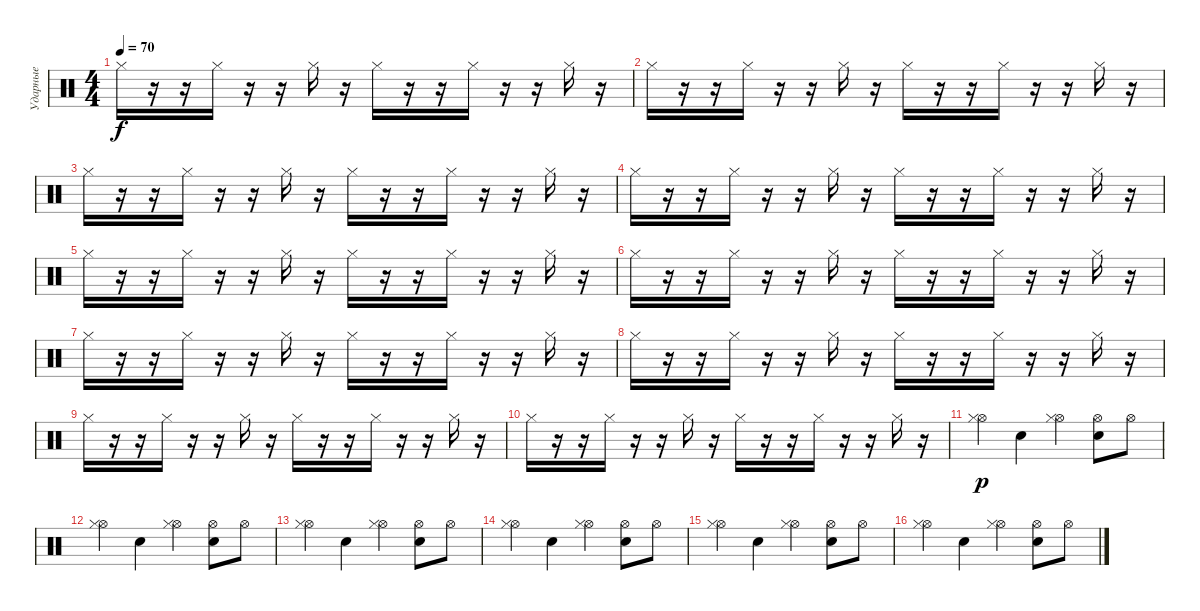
\track ("Ударные" "Ударные") {instrument percussion}
\staff {score}
\articulation defaults
\ts (4 4)
\tempo 70
\clef neutral
\ks c "Hi-Hat (closed)".16{dy f}
r.16 r.16 "Hi-Hat (closed)".16 r.16 r.16 "Hi-Hat (closed)".16 r.16 "Hi-Hat (closed)".16 r.16 r.16 "Hi-Hat (closed)".16 r.16 r.16 "Hi-Hat (closed)".16 r.16 |
"Hi-Hat (closed)".16 r.16 r.16 "Hi-Hat (closed)".16 r.16 r.16 "Hi-Hat (closed)".16 r.16 "Hi-Hat (closed)".16 r.16 r.16 "Hi-Hat (closed)".16 r.16 r.16 "Hi-Hat (closed)".16 r.16 |
"Hi-Hat (closed)".16 r.16 r.16 "Hi-Hat (closed)".16 r.16 r.16 "Hi-Hat (closed)".16 r.16 "Hi-Hat (closed)".16 r.16 r.16 "Hi-Hat (closed)".16 r.16 r.16 "Hi-Hat (closed)".16 r.16 |
"Hi-Hat (closed)".16 r.16 r.16 "Hi-Hat (closed)".16 r.16 r.16 "Hi-Hat (closed)".16 r.16 "Hi-Hat (closed)".16 r.16 r.16 "Hi-Hat (closed)".16 r.16 r.16 "Hi-Hat (closed)".16 r.16 |
"Hi-Hat (closed)".16 r.16 r.16 "Hi-Hat (closed)".16 r.16 r.16 "Hi-Hat (closed)".16 r.16 "Hi-Hat (closed)".16 r.16 r.16 "Hi-Hat (closed)".16 r.16 r.16 "Hi-Hat (closed)".16 r.16 |
"Hi-Hat (closed)".16 r.16 r.16 "Hi-Hat (closed)".16 r.16 r.16 "Hi-Hat (closed)".16 r.16 "Hi-Hat (closed)".16 r.16 r.16 "Hi-Hat (closed)".16 r.16 r.16 "Hi-Hat (closed)".16 r.16 |
"Hi-Hat (closed)".16 r.16 r.16 "Hi-Hat (closed)".16 r.16 r.16 "Hi-Hat (closed)".16 r.16 "Hi-Hat (closed)".16 r.16 r.16 "Hi-Hat (closed)".16 r.16 r.16 "Hi-Hat (closed)".16 r.16 |
"Hi-Hat (closed)".16 r.16 r.16 "Hi-Hat (closed)".16 r.16 r.16 "Hi-Hat (closed)".16 r.16 "Hi-Hat (closed)".16 r.16 r.16 "Hi-Hat (closed)".16 r.16 r.16 "Hi-Hat (closed)".16 r.16 |
"Hi-Hat (closed)".16 r.16 r.16 "Hi-Hat (closed)".16 r.16 r.16 "Hi-Hat (closed)".16 r.16 "Hi-Hat (closed)".16 r.16 r.16 "Hi-Hat (closed)".16 r.16 r.16 "Hi-Hat (closed)".16 r.16 |
"Hi-Hat (closed)".16 r.16 r.16 "Hi-Hat (closed)".16 r.16 r.16 "Hi-Hat (closed)".16 r.16 "Hi-Hat (closed)".16 r.16 r.16 "Hi-Hat (closed)".16 r.16 r.16 "Hi-Hat (closed)".16 r.16 |
("Hi-Hat (open)" "Hi-Hat (closed)").4{dy p} "Electric Snare (hit)".4 ("Hi-Hat (open)" "Hi-Hat (closed)").4 ("Hi-Hat (open)" "Electric Snare (hit)").8 "Hi-Hat (open)".8 |
("Hi-Hat (open)" "Hi-Hat (closed)").4 "Electric Snare (hit)".4 ("Hi-Hat (open)" "Hi-Hat (closed)").4 ("Hi-Hat (open)" "Electric Snare (hit)").8 "Hi-Hat (open)".8 |
("Hi-Hat (open)" "Hi-Hat (closed)").4 "Electric Snare (hit)".4 ("Hi-Hat (open)" "Hi-Hat (closed)").4 ("Hi-Hat (open)" "Electric Snare (hit)").8 "Hi-Hat (open)".8 |
("Hi-Hat (open)" "Hi-Hat (closed)").4 "Electric Snare (hit)".4 ("Hi-Hat (open)" "Hi-Hat (closed)").4 ("Hi-Hat (open)" "Electric Snare (hit)").8 "Hi-Hat (open)".8 |
("Hi-Hat (open)" "Hi-Hat (closed)").4 "Electric Snare (hit)".4 ("Hi-Hat (open)" "Hi-Hat (closed)").4 ("Hi-Hat (open)" "Electric Snare (hit)").8 "Hi-Hat (open)".8 |
("Hi-Hat (open)" "Hi-Hat (closed)").4 "Electric Snare (hit)".4 ("Hi-Hat (open)" "Hi-Hat (closed)").4 ("Hi-Hat (open)" "Electric Snare (hit)").8 "Hi-Hat (open)".8
